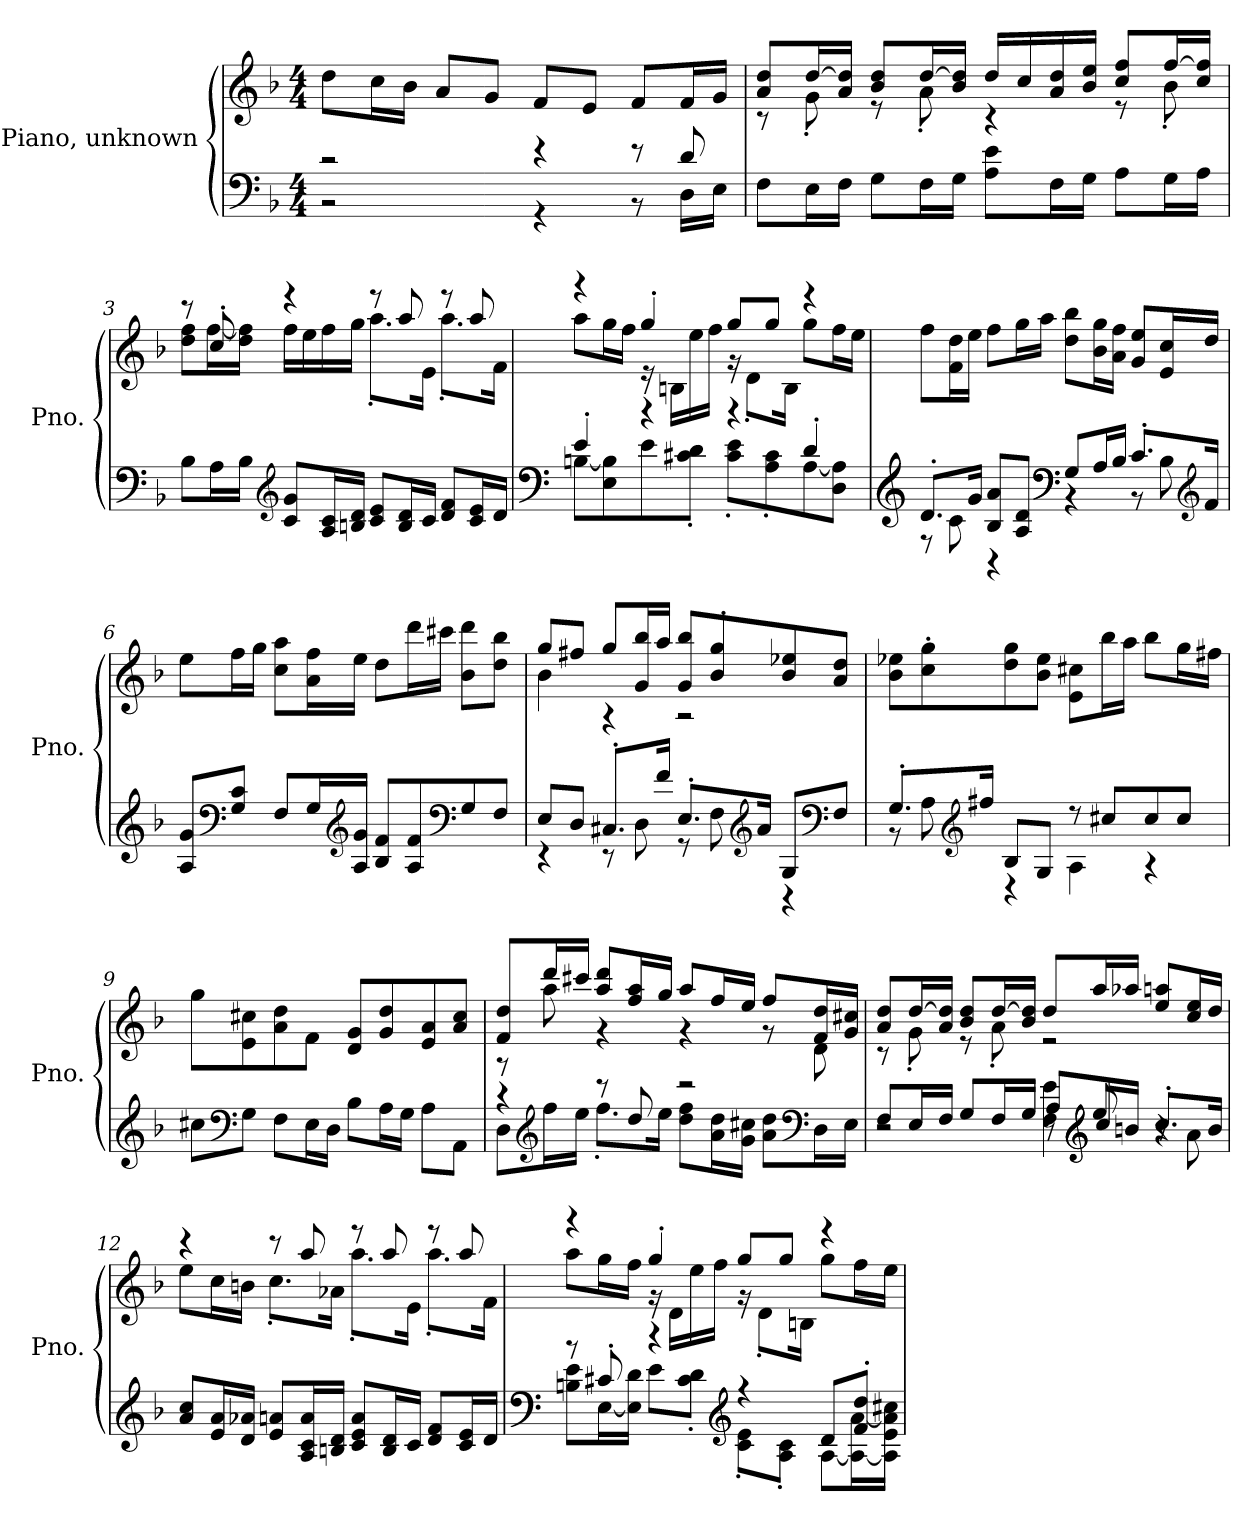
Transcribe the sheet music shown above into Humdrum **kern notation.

**kern	**kern
*part1	*part1
*staff2	*staff1
*I"Piano, unknown	*
*I'Pno.	*
*clefF4	*clefG2
*k[b-]	*k[b-]
*M4/4	*M4/4
*MM120	*MM120
=1	=1
*^	*
2r	2r	8dd\L
.	.	16cc\L
.	.	16b-\JJ
.	.	8a/L
.	.	8g/J
4r	4r	8f/L
.	.	8e/J
8r	8r	8f/L
8d/	16D\LL	16f/L
.	16E\JJ	16g/JJ
*v	*v	*
=2	=2
*	*^
8F\L	8a/ 8dd/L	8r
16E\L	[16dd/L	8g'\
16F\JJ	16a/ 16dd/]JJ	.
8G\L	8b-/ 8dd/L	8r
16F\L	[16dd/L	8a'\
16G\JJ	16b-/ 16dd/]JJ	.
8A\ 8e\L	16dd/LL	4r
.	16cc/	.
16F\L	16a/ 16dd/	.
16G\JJ	16b-/ 16ee/JJ	.
8A\L	8cc/ 8ff/L	8r
16G\L	[16ff/L	8b-'\
16A\JJ	16cc/ 16ff/]JJ	.
!!LO:LB:g=z	!!
=3	=3	=3
8B-\L	8r	8dd\ 8ff\L
16A\L	8cc'/	[16ff\L
16B-\JJ	.	16dd\ 16ff\]JJ
*clefG2	*	*
8c/ 8g/L	4r	16ff\LL
.	.	16ee\
16A/ 16c/L	.	16ff\
16Bn/ 16d/JJ	.	16gg\JJ
8c/ 8e/L	8r	8.aa'\L
16B/ 16d/L	8aa/	.
16c/JJ	.	16e\Jk
8d/ 8f/L	8r	8.aa'\L
16c/ 16e/L	8aa/	.
16d/JJ	.	16f\Jk
=4	=4	=4
*clefF4	*	*
*^	*	*
4e'/	[8Bn\L	4r	8aa\L
.	8E\ 8B\]	.	16gg\L
.	.	.	16ff\JJ
4r	8e\	4gg'/	16r
.	.	.	16Bn\LL
.	8c#X\' 8d\'J	.	16ee\
.	.	.	16ff\JJ
4r	8c#\' 8e\'L	8gg/L	16r
.	.	.	8d'\L
.	8A\' 8c#\'	8gg/J	.
.	.	.	16B\Jk
4d'/	[8A\	4r	8gg\L
.	8D\ 8A\]J	.	16ff\L
.	.	.	16ee\JJ
*	*	*v	*v
!!LO:LB:g=z
=5	=5	=5
*clefG2	*	*
8.d'/L	8r	8ff\L
.	8c\	16f\ 16dd\L
16g/Jk	.	16ee\JJ
8B-/ 8a/L	4r	8ff\L
8A/ 8d/J	.	16gg\L
.	.	16aa\JJ
*clefF4	*	*
8G/L	4r	8dd\ 8bb-\L
16A/L	.	16b-\ 16gg\L
16B-/JJ	.	16a\ 16ff\JJ
8.c'/L	8r	8g/ 8ee/L
.	8B-\	16e/ 16cc/L
*clefG2	*	*
16f/Jk	.	16dd/JJ
*v	*v	*
=6	=6
8A/ 8g/L	8ee\L
*clefF4	*
8G/ 8c/J	16ff\L
.	16gg\JJ
8F/L	8cc\ 8aa\L
16G/L	16a\ 16ff\L
*clefG2	*
16A/ 16g/JJ	16ee\JJ
8B-/ 8f/L	8dd\L
8A/ 8f/	16ddd\L
.	16ccc#X\JJ
*clefF4	*
8G/	8b-\ 8ddd\L
8F/J	8dd\ 8bb-\J
!!LO:LB:g=z
=7	=7
*^	*^
8E/L	4r	8gg/L	4b-\
8D/J	.	8ff#X/J	.
8.C#X'/L	8r	8gg/L	4r
.	8D\	16g/ 16bb-/L	.
16f/Jk	.	16aa/JJ	.
8.E'/L	8r	8g/ 8bb-/L	2r
.	8F\	8b-/' 8gg/'	.
*clefG2	*	*	*
16a/Jk	.	.	.
8G/L	4r	8b-/ 8ee-X/	.
*clefF4	*	*	*
8F/J	.	8a/ 8dd/J	.
*	*	*v	*v
=8	=8	=8
8.G'/L	8r	8b-\ 8ee-X\L
.	8A\	8cc\' 8gg\'
*clefG2	*	*
16ff#X/Jk	.	.
8B-/L	4r	8dd\ 8gg\
8G/J	.	8b-\ 8ee-\J
8r	4A\	8e\ 8cc#X\L
8cc#X/L	.	16bb-\L
.	.	16aa\JJ
8cc#/	4r	8bb-\L
8cc#/J	.	16gg\L
.	.	16ff#X\JJ
*v	*v	*
!!LO:LB:g=z
=9	=9
8cc#X\L	8gg\L
*clefF4	*
8G\J	8e\ 8cc#X\
8F\L	8a\ 8dd\
16E\L	8f\J
16D\JJ	.
8B-\L	8d/ 8g/L
16A\L	8g/ 8dd/
16G\JJ	.
8A\L	8e/ 8a/
8AA\J	8a/ 8cc#/J
=10	=10
*^	*^
4r	8D\L	8f/ 8dd/L	8r
*clefG2	*	*	*
.	16ff\L	16ddd/L	8aa\
.	16ee\JJ	16ccc#X/JJ	.
8r	8.ff'\L	8aa/ 8ddd/L	4r
8dd/	.	16ff/ 16aa/L	.
.	16ee\Jk	16gg/JJ	.
2r	8dd\ 8ff\L	8aa/L	4r
.	16a\ 16dd\L	16ff/L	.
.	16g\ 16cc#X\JJ	16ee/JJ	.
.	8a\ 8dd\L	8ff/L	8r
*clefF4	*	*	*
.	16D\L	16f/ 16dd/L	8d\
.	16E\JJ	16g/ 16cc#X/JJ	.
!!LO:LB:g=z	!!
=11	=11	=11	=11
*	*^	*	*
2r	2r	8F/L	8a/ 8dd/L	8r
.	.	16E/L	[16dd/L	8g'\
.	.	16F/JJ	16a/ 16dd/]JJ	.
.	.	8G/L	8b-/ 8dd/L	8r
.	.	16F/L	[16dd/L	8a'\
.	.	16G/JJ	16b-/ 16dd/]JJ	.
8r	4F\ 4e\	8A/L	8dd/L	2r
*clefG2	*	*	*	*
8ee/	.	16cc/L	16aa/L	.
.	.	16bn/JJ	16aa-X/JJ	.
4r	8r	8.cc'/L	8ee/ 8aan/L	.
.	8a\	.	16cc/ 16ee/L	.
.	.	16b/Jk	16dd/JJ	.
*v	*v	*v	*	*
=12	=12	=12
8a/ 8cc/L	4r	8ee\L
16e/ 16a/L	.	16cc\L
16d/ 16a-X/JJ	.	16bn\JJ
8e/ 8an/L	8r	8.cc'\L
16A/ 16c/ 16a/L	8aa/	.
16Bn/ 16d/JJ	.	16a-X\Jk
8c/ 8e/ 8a/L	8r	8.aa'\L
16B/ 16d/L	8aa/	.
16c/JJ	.	16e\Jk
8d/ 8f/L	8r	8.aa'\L
16c/ 16e/L	8aa/	.
16d/JJ	.	16f\Jk
!!LO:PB:g=z	!!
=13	=13	=13
*clefF4	*	*
*^	*	*
8r	8Bn\ 8e\L	4r	8aa\L
8c#X'/	[16E\L	.	16gg\L
.	16E\] 16d\JJ	.	16ff\JJ
4r	8e\L	4gg'/	16r
.	.	.	16d\LL
.	8c#\' 8d\'J	.	16ee\
.	.	.	16ff\JJ
*clefG2	*	*	*
4r	8c#\' 8e\'L	8gg/L	16r
.	.	.	8d'\L
.	8A\' 8c#\'J	8gg/J	.
.	.	.	16Bn\Jk
8d/L	[8A\L	4r	8gg\L
8f/' 8dd/'J	16A\_ [16a\L	.	16ff\L
.	16A\] 16e\ 16a\] 16cc#X\JJ	.	16ee\JJ
*v	*v	*	*
*	*v	*v
=	=
*-	*-
